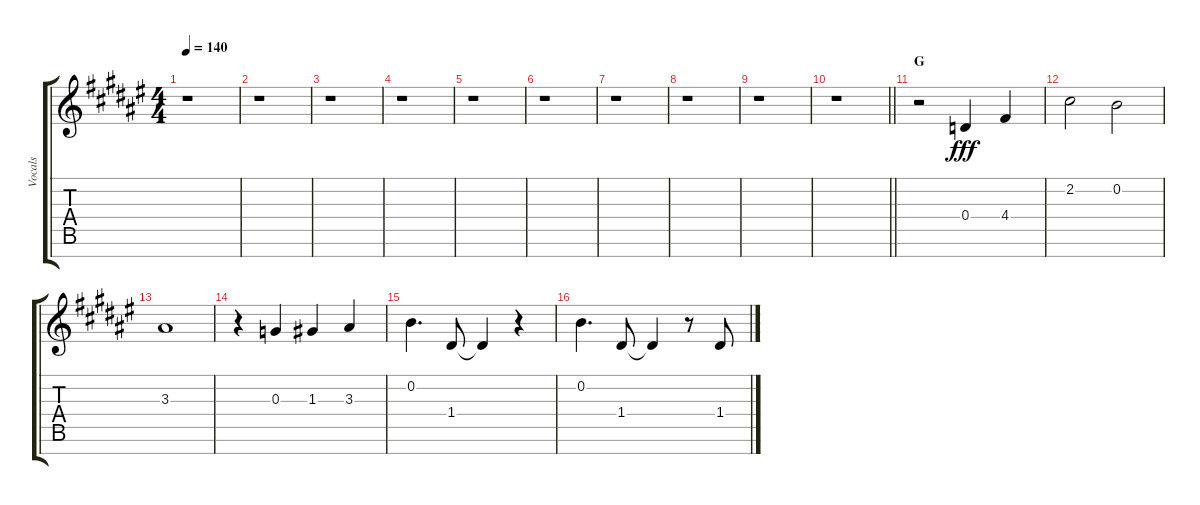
\track ("Vocals" "Vocals") {instrument voiceoohs}
\staff {score tabs}
\tuning (E5 B4 G4 D4 A3 E3 B2) {hide}
\ts (4 4)
\tempo 140
\clef g2
\ks f#
r.1{dy fff} |
r.1 |
r.1 |
r.1 |
r.1 |
r.1 |
r.1 |
r.1 |
r.1 |
\barLineRight lightlight
r.1 |
\section ("" "G")
r.2 0.4.4 4.4.4 |
2.2.2 0.2.2 |
3.3.1 |
r.4 0.3.4 1.3.4 3.3.4 |
0.2.4{d} 1.4.8 1.4{t}.4 r.4 |
0.2.4{d} 1.4.8 1.4{t}.4 r.8 1.4.8
